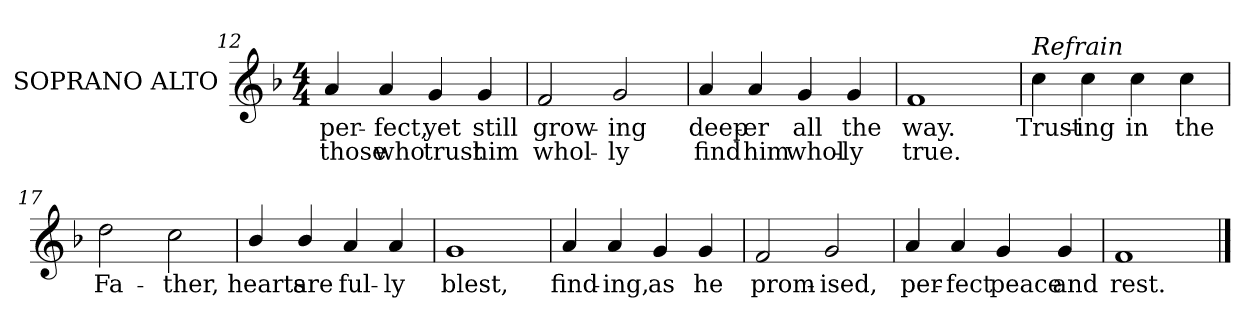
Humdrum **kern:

**kern	**text	**text
*part1	*part1	*part1
*staff1	*staff1	*staff1
*I"SOPRANO ALTO	*	*
*I'S. A.	*	*
!!LO:LB:g=z
*clefG2	*	*
*k[b-]	*	*
*F:	*	*
*M4/4	*	*
=12	=12	=12
!	!LO:LY:b:color=#000000	!LO:LY:b:color=#000000
4ai/	per-	those
!	!LO:LY:b:color=#000000	!LO:LY:b:color=#000000
4ai/	-fect,	who
!	!LO:LY:b:color=#000000	!LO:LY:b:color=#000000
4gi/	yet	trust
!	!LO:LY:b:color=#000000	!LO:LY:b:color=#000000
4gi/	still	him
=13	=13	=13
!	!LO:LY:b:color=#000000	!LO:LY:b:color=#000000
2fi/	grow-	whol-
!	!LO:LY:b:color=#000000	!LO:LY:b:color=#000000
2gi/	-ing	-ly
=14	=14	=14
!	!LO:LY:b:color=#000000	!LO:LY:b:color=#000000
4ai/	deep-	find
!	!LO:LY:b:color=#000000	!LO:LY:b:color=#000000
4ai/	-er	him
!	!LO:LY:b:color=#000000	!LO:LY:b:color=#000000
4gi/	all	whol-
!	!LO:LY:b:color=#000000	!LO:LY:b:color=#000000
4gi/	the	-ly
=15	=15	=15
!	!LO:LY:b:color=#000000	!LO:LY:b:color=#000000
1fi	way.	true.
!!LO:LB:g=z
=16	=16	=16
!LO:TX:a:i:t=Refrain	!	!
!	!LO:LY:b:color=#000000	!
4cci\	Trust-	.
!	!LO:LY:b:color=#000000	!
4cci\	-ing	.
!	!LO:LY:b:color=#000000	!
4cci\	in	.
!	!LO:LY:b:color=#000000	!
4cci\	the	.
=17	=17	=17
!	!LO:LY:b:color=#000000	!
2ddi\	Fa-	.
!	!LO:LY:b:color=#000000	!
2cci\	-ther,	.
=18	=18	=18
!	!LO:LY:b:color=#000000	!
4b-i/	hearts	.
!	!LO:LY:b:color=#000000	!
4b-i/	are	.
!	!LO:LY:b:color=#000000	!
4ai/	ful-	.
!	!LO:LY:b:color=#000000	!
4ai/	-ly	.
=19	=19	=19
!	!LO:LY:b:color=#000000	!
1gi	blest,	.
!!LO:LB:g=z
=20	=20	=20
!	!LO:LY:b:color=#000000	!
4ai/	find-	.
!	!LO:LY:b:color=#000000	!
4ai/	-ing,	.
!	!LO:LY:b:color=#000000	!
4gi/	as	.
!	!LO:LY:b:color=#000000	!
4gi/	he	.
=21	=21	=21
!	!LO:LY:b:color=#000000	!
2fi/	prom-	.
!	!LO:LY:b:color=#000000	!
2gi/	-ised,	.
=22	=22	=22
!	!LO:LY:b:color=#000000	!
4ai/	per-	.
!	!LO:LY:b:color=#000000	!
4ai/	-fect	.
!	!LO:LY:b:color=#000000	!
4gi/	peace	.
!	!LO:LY:b:color=#000000	!
4gi/	and	.
=23	=23	=23
!	!LO:LY:b:color=#000000	!
1fi	rest.	.
==	==	==
*-	*-	*-
